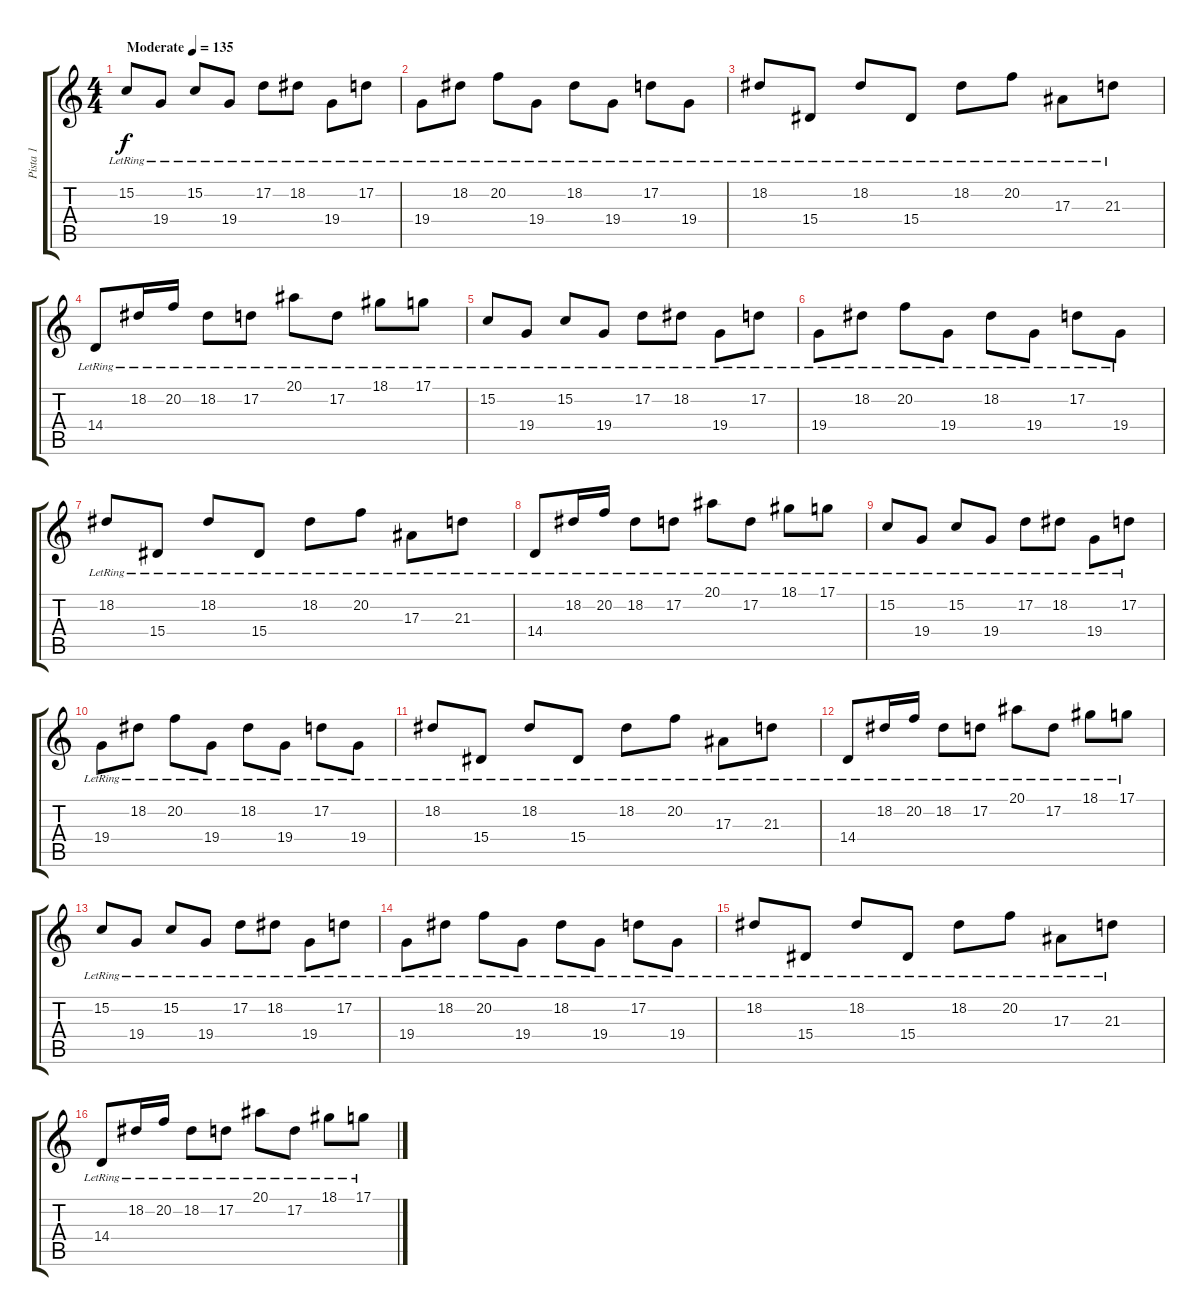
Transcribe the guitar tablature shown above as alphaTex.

\track ("Pista 1" "Pista 1") {instrument acousticgrandpiano}
\staff {score tabs}
\tuning (D4 A3 F3 C3 G2 C2) {hide}
\ts (4 4)
\tempo (135 "Moderate")
\clef g2
\ks c
15.2{lr}.8{dy f volume 1 instrument acousticgrandpiano} 19.4{lr}.8{volume 13} 15.2{lr}.8 19.4{lr}.8 17.2{lr}.8 18.2{lr}.8 19.4{lr}.8 17.2{lr}.8 |
19.4{lr}.8 18.2{lr}.8 20.2{lr}.8 19.4{lr}.8 18.2{lr}.8 19.4{lr}.8 17.2{lr}.8 19.4{lr}.8 |
18.2{lr}.8 15.4{lr}.8 18.2{lr}.8 15.4{lr}.8 18.2{lr}.8 20.2{lr}.8 17.3{lr}.8 21.3{lr}.8 |
14.4{lr}.8 18.2{lr}.16 20.2{lr}.16 18.2{lr}.8 17.2{lr}.8 20.1{lr}.8 17.2{lr}.8 18.1{lr}.8 17.1{lr}.8 |
15.2{lr}.8 19.4{lr}.8 15.2{lr}.8 19.4{lr}.8 17.2{lr}.8 18.2{lr}.8 19.4{lr}.8 17.2{lr}.8 |
19.4{lr}.8 18.2{lr}.8 20.2{lr}.8 19.4{lr}.8 18.2{lr}.8 19.4{lr}.8 17.2{lr}.8 19.4{lr}.8 |
18.2{lr}.8 15.4{lr}.8 18.2{lr}.8 15.4{lr}.8 18.2{lr}.8 20.2{lr}.8 17.3{lr}.8 21.3{lr}.8 |
14.4{lr}.8 18.2{lr}.16 20.2{lr}.16 18.2{lr}.8 17.2{lr}.8 20.1{lr}.8 17.2{lr}.8 18.1{lr}.8 17.1{lr}.8 |
15.2{lr}.8 19.4{lr}.8 15.2{lr}.8 19.4{lr}.8 17.2{lr}.8 18.2{lr}.8 19.4{lr}.8 17.2{lr}.8 |
19.4{lr}.8 18.2{lr}.8 20.2{lr}.8 19.4{lr}.8 18.2{lr}.8 19.4{lr}.8 17.2{lr}.8 19.4{lr}.8 |
18.2{lr}.8 15.4{lr}.8 18.2{lr}.8 15.4{lr}.8 18.2{lr}.8 20.2{lr}.8 17.3{lr}.8 21.3{lr}.8 |
14.4{lr}.8 18.2{lr}.16 20.2{lr}.16 18.2{lr}.8 17.2{lr}.8 20.1{lr}.8 17.2{lr}.8 18.1{lr}.8 17.1{lr}.8 |
15.2{lr}.8 19.4{lr}.8 15.2{lr}.8 19.4{lr}.8 17.2{lr}.8 18.2{lr}.8 19.4{lr}.8 17.2{lr}.8 |
19.4{lr}.8 18.2{lr}.8 20.2{lr}.8 19.4{lr}.8 18.2{lr}.8 19.4{lr}.8 17.2{lr}.8 19.4{lr}.8 |
18.2{lr}.8 15.4{lr}.8 18.2{lr}.8 15.4{lr}.8 18.2{lr}.8 20.2{lr}.8 17.3{lr}.8 21.3{lr}.8 |
14.4{lr}.8 18.2{lr}.16 20.2{lr}.16 18.2{lr}.8 17.2{lr}.8 20.1{lr}.8 17.2{lr}.8 18.1{lr}.8 17.1{lr}.8
